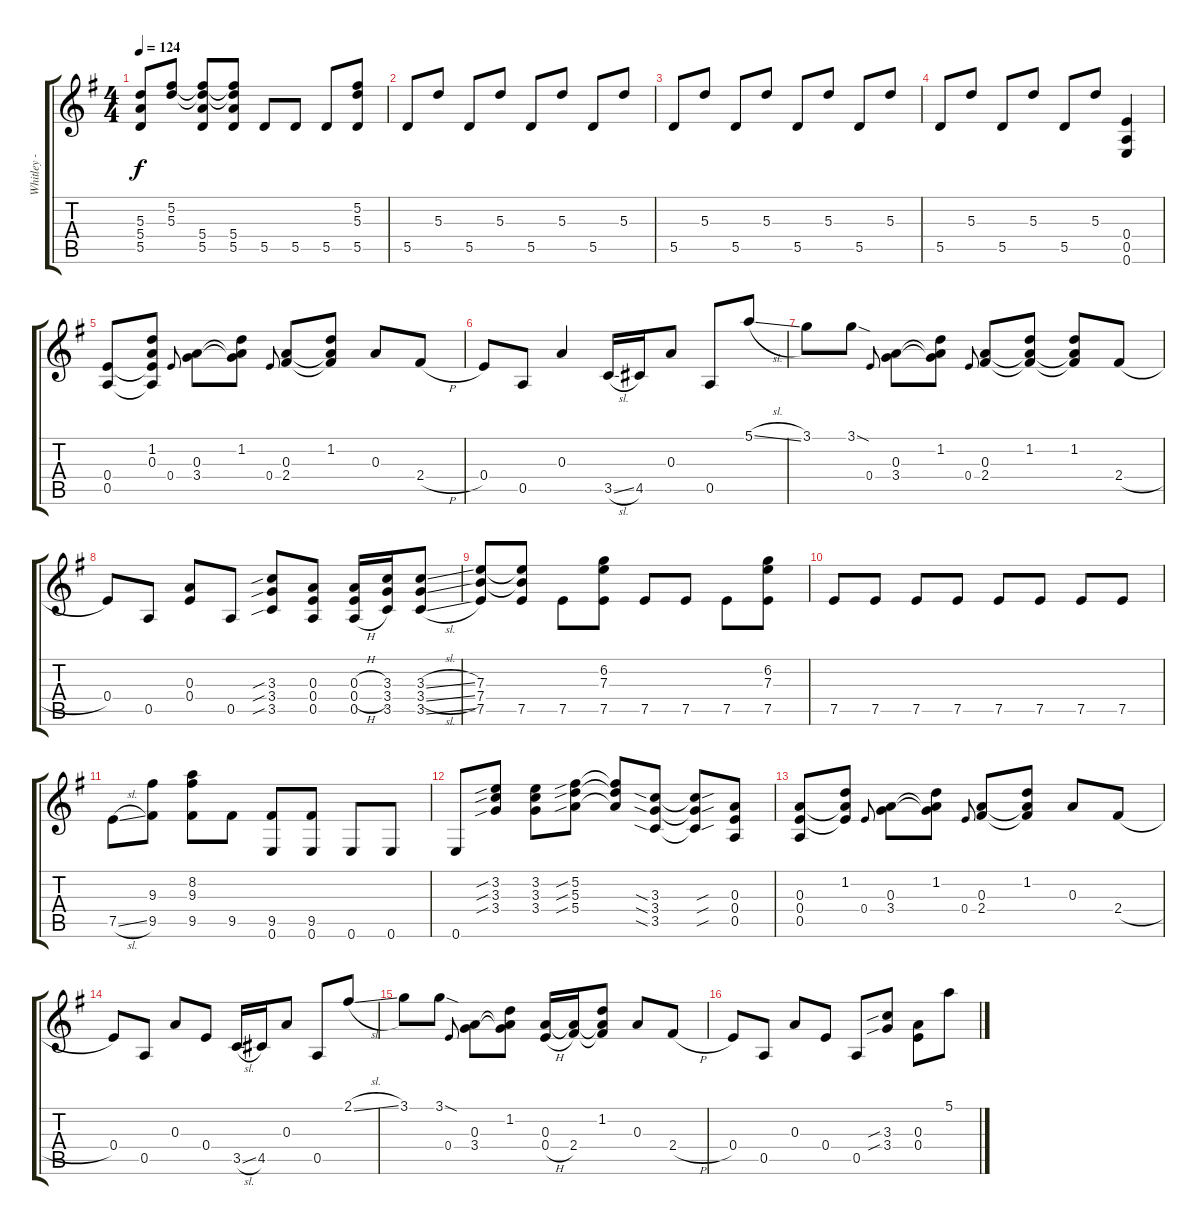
\track ("Whitley - Open G" "Whitley - ") {instrument acousticguitarsteel}
\staff {score tabs}
\tuning (E4 Db4 A3 E3 A2 E2) {hide}
\ts (4 4)
\tempo 124
\clef g2
\ks eminor
(5.3 5.4 5.5).8{dy f} (5.2 5.3).8 (5.2{t} 5.3{t} 5.4 5.5).8 (5.2{t} 5.3{t} 5.4 5.5).8 5.5.8 5.5.8 5.5.8 (5.2 5.3 5.5).8 |
5.5.8 5.3.8 5.5.8 5.3.8 5.5.8 5.3.8 5.5.8 5.3.8 |
5.5.8 5.3.8 5.5.8 5.3.8 5.5.8 5.3.8 5.5.8 5.3.8 |
5.5.8 5.3.8 5.5.8 5.3.8 5.5.8 5.3.8 (0.4 0.5 0.6).4 |
(0.4 0.5).8 (1.2 0.3 0.4{t} 0.5{t}).8 0.4.8{gr onbeat} (0.3 3.4).8 (1.2 0.3{t} 3.4{t}).8 0.4.8{gr onbeat} (0.3 2.4).8 (1.2 0.3{t} 2.4{t}).8 0.3.8 2.4{h}.8 |
0.4.8 0.5.8 0.3.4 3.5{sl}.16 4.5.16 0.3.8 0.5.8 5.1{sl}.8 |
3.1.8 3.1{sod}.8 0.4.8{gr onbeat} (0.3 3.4).8 (1.2 0.3{t} 3.4{t}).8 0.4.8{gr onbeat} (0.3 2.4).8 (1.2 0.3{t} 2.4{t}).8 (1.2 0.3{t} 2.4{t}).8 2.4{h}.8 |
0.4.8 0.5.8 (0.3 0.4).8 0.5.8 (3.3{sib} 3.4{sib} 3.5{sib}).8 (0.3 0.4 0.5).8 (0.3{h} 0.4{h} 0.5{h}).16 (3.3 3.4 3.5).16 (3.3{sl} 3.4{sl} 3.5{sl}).8 |
(7.3 7.4 7.5).8 (7.3{t} 7.4{t} 7.5).8 7.5.8 (6.2 7.3 7.5).8 7.5.8 7.5.8 7.5.8 (6.2 7.3 7.5).8 |
7.5.8 7.5.8 7.5.8 7.5.8 7.5.8 7.5.8 7.5.8 7.5.8 |
7.5{sl}.8 (9.3 9.5).8 (8.2 9.3 9.5).8 9.5.8 (9.5 0.6).8 (9.5 0.6).8 0.6.8 0.6.8 |
0.6.8 (3.2{sib} 3.3{sib} 3.4{sib}).8 (3.2 3.3 3.4).8 (5.2{sib} 5.3{sib} 5.4{sib}).8 (5.2{t} 5.3{t} 5.4{t}).8 (3.3{sia} 3.4{sia} 3.5{sia}).8 (3.3{sou t} 3.4{sou t} 3.5{sou t}).8 (0.3 0.4 0.5).8 |
(0.3 0.4 0.5).8 (1.2 0.3{t} 0.4{t}).8 0.4.8{gr onbeat} (0.3 3.4).8 (1.2 0.3{t} 3.4{t}).8 0.4.8{gr onbeat} (0.3 2.4).8 (1.2 0.3{t} 2.4{t}).8 0.3.8 2.4{h}.8 |
0.4.8 0.5.8 0.3.8 0.4.8 3.5{sl}.16 4.5.16 0.3.8 0.5.8 2.1{sl}.8 |
3.1.8 3.1{sod}.8 0.4.8{gr onbeat} (0.3 3.4).8 (1.2 0.3{t} 3.4{t}).8 (0.3 0.4{h}).16 (0.3{t} 2.4).16 (1.2 0.3{t} 2.4{t}).8 0.3.8 2.4{h}.8 |
0.4.8 0.5.8 0.3.8 0.4.8 0.5.8 (3.3{sib} 3.4{sib}).8 (0.3 0.4).8 5.1{sl}.8
